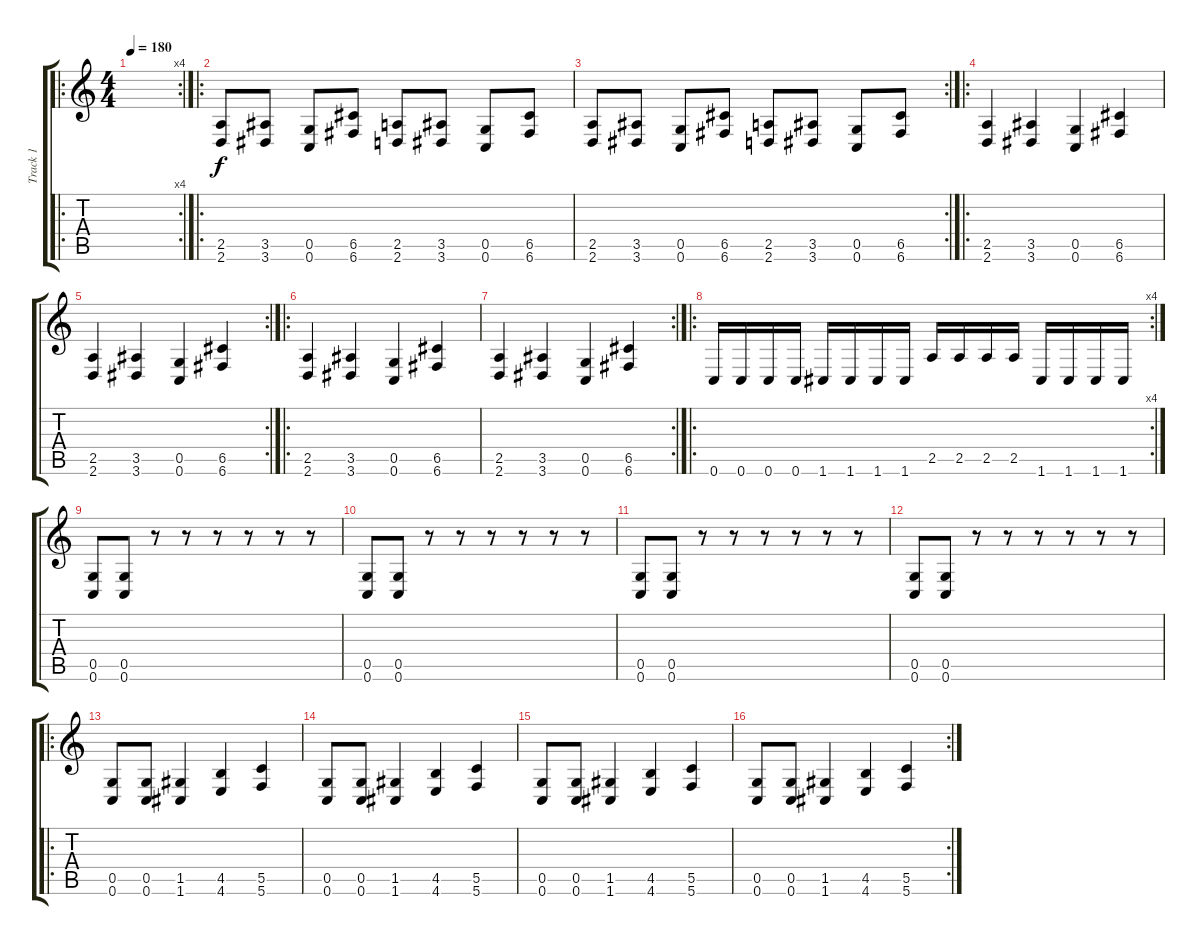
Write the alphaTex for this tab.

\track ("Track 1" "Track 1") {instrument distortionguitar}
\staff {score tabs}
\tuning (D4 A3 F3 C3 G2 C2) {hide}
\ro
\rc 4
\ts (4 4)
\tempo 180
\clef g2
\ks c
|
\ro
(2.5 2.6).8 (3.5 3.6).8 (0.5 0.6).8 (6.5 6.6).8 (2.5 2.6).8 (3.5 3.6).8 (0.5 0.6).8 (6.5 6.6).8 |
\rc 2
(2.5 2.6).8 (3.5 3.6).8 (0.5 0.6).8 (6.5 6.6).8 (2.5 2.6).8 (3.5 3.6).8 (0.5 0.6).8 (6.5 6.6).8 |
\ro
(2.5 2.6).4 (3.5 3.6).4 (0.5 0.6).4 (6.5 6.6).4 |
\rc 2
(2.5 2.6).4 (3.5 3.6).4 (0.5 0.6).4 (6.5 6.6).4 |
\ro
(2.5 2.6).4 (3.5 3.6).4 (0.5 0.6).4 (6.5 6.6).4 |
\rc 2
(2.5 2.6).4 (3.5 3.6).4 (0.5 0.6).4 (6.5 6.6).4 |
\ro
\rc 4
0.6.16 0.6.16 0.6.16 0.6.16 1.6.16 1.6.16 1.6.16 1.6.16 2.5.16 2.5.16 2.5.16 2.5.16 1.6.16 1.6.16 1.6.16 1.6.16 |
(0.5 0.6).8 (0.5 0.6).8 r.8 r.8 r.8 r.8 r.8 r.8 |
(0.5 0.6).8 (0.5 0.6).8 r.8 r.8 r.8 r.8 r.8 r.8 |
(0.5 0.6).8 (0.5 0.6).8 r.8 r.8 r.8 r.8 r.8 r.8 |
(0.5 0.6).8 (0.5 0.6).8 r.8 r.8 r.8 r.8 r.8 r.8 |
\ro
(0.5 0.6).8 (0.5 0.6).8 (1.5 1.6).4 (4.5 4.6).4 (5.5 5.6).4 |
(0.5 0.6).8 (0.5 0.6).8 (1.5 1.6).4 (4.5 4.6).4 (5.5 5.6).4 |
(0.5 0.6).8 (0.5 0.6).8 (1.5 1.6).4 (4.5 4.6).4 (5.5 5.6).4 |
\rc 2
(0.5 0.6).8 (0.5 0.6).8 (1.5 1.6).4 (4.5 4.6).4 (5.5 5.6).4
